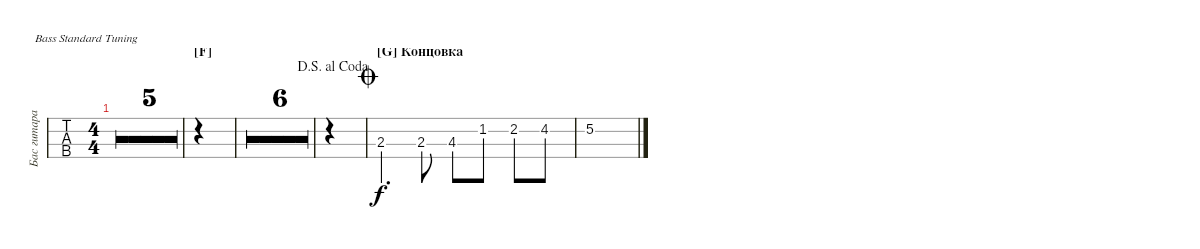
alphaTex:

\defaultSystemsLayout 4
\bracketExtendMode groupsimilarinstruments
\multiTrackTrackNamePolicy hidden
\firstSystemTrackNameMode fullname
\otherSystemsTrackNameMode fullname
\otherSystemsTrackNameOrientation horizontal
\defaultBarNumberDisplay FirstOfSystem
\track ("Бас гитара" "E-Bass") {multiBarRest instrument electricbassfinger}
\staff {tabs}
\tuning (G2 D2 A1 E1)
\ts (4 4)
\tempo 120
\clef f4
\ks eminor
|
|
|
|
|
\section ("F" "")
|
|
|
|
|
|
|
\jump dalsegnoalcoda
|
\section ("G" "Концовка")
\jump coda
\tempo (90 hide)
\tempo (69 0.975 hide)
2.3.4{d} 2.3.8 4.3.8 1.2.8 2.2.8 4.2.8 |
5.2.1
